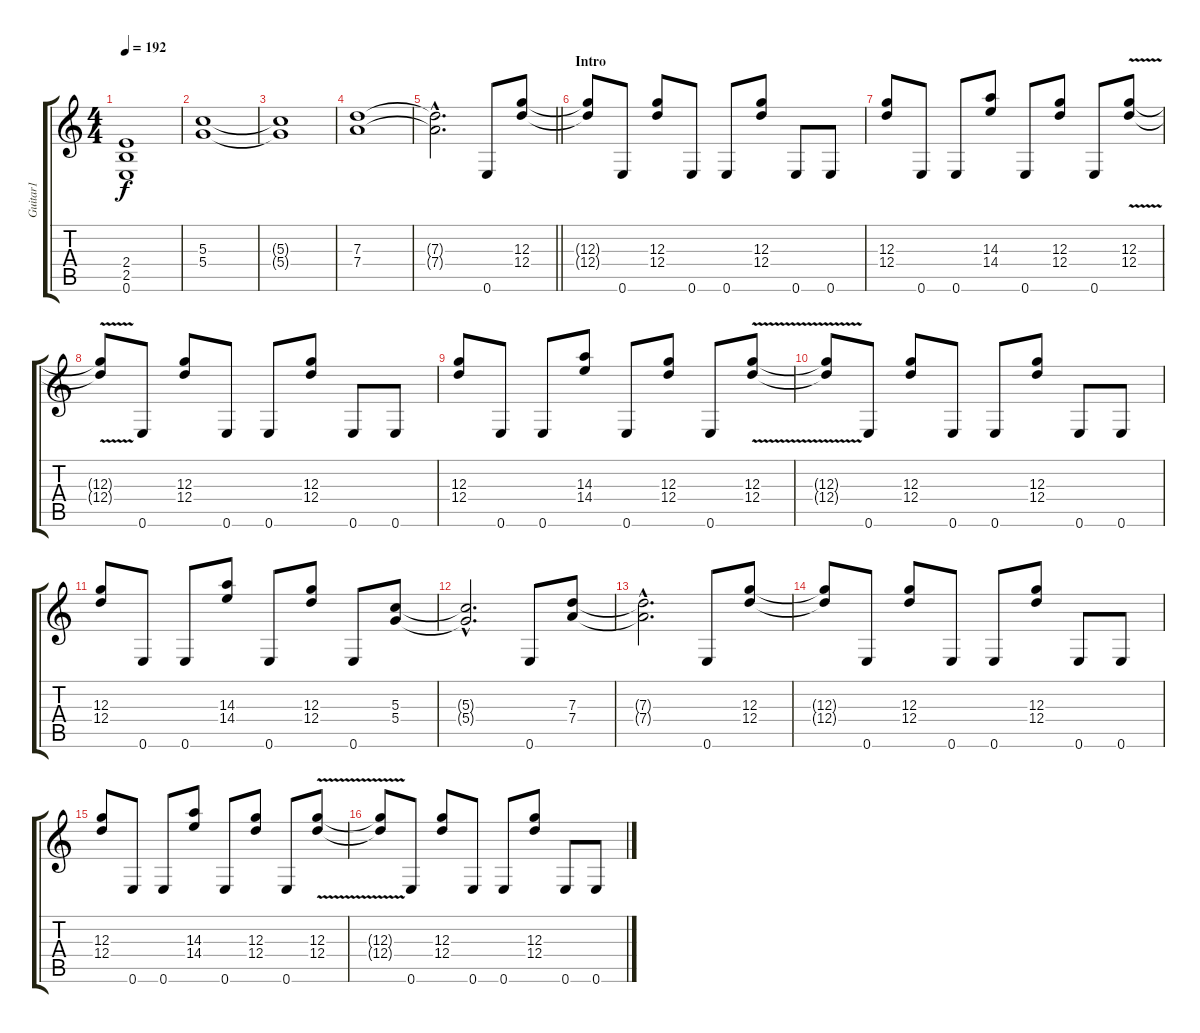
\track ("Guitar1" "Guitar1") {instrument distortionguitar}
\staff {score tabs}
\tuning (E4 B3 G3 D3 A2 E2) {hide}
\ts (4 4)
\tempo 192
\clef g2
\ks c
(2.4{t} 2.5{t} 0.6{t}).1{dy f} |
(5.3 5.4).1 |
(5.3{t} 5.4{t}).1 |
(7.3 7.4).1 |
\barLineRight lightlight
(7.3{hac t} 7.4{hac t}).2{d} 0.6.8 (12.3 12.4).8 |
\section ("" "Intro")
(12.3{t} 12.4{t}).8 0.6.8 (12.3 12.4).8 0.6.8 0.6.8 (12.3 12.4).8 0.6.8 0.6.8 |
(12.3 12.4).8 0.6.8 0.6.8 (14.3 14.4).8 0.6.8 (12.3 12.4).8 0.6.8 (12.3 12.4{v}).8 |
(12.3{t} 12.4{t}).8 0.6.8 (12.3 12.4).8 0.6.8 0.6.8 (12.3 12.4).8 0.6.8 0.6.8 |
(12.3 12.4).8 0.6.8 0.6.8 (14.3 14.4).8 0.6.8 (12.3 12.4).8 0.6.8 (12.3 12.4{v}).8 |
(12.3{t} 12.4{t}).8 0.6.8 (12.3 12.4).8 0.6.8 0.6.8 (12.3 12.4).8 0.6.8 0.6.8 |
(12.3 12.4).8 0.6.8 0.6.8 (14.3 14.4).8 0.6.8 (12.3 12.4).8 0.6.8 (5.3 5.4).8 |
(5.3{hac t} 5.4{hac t}).2{d} 0.6.8 (7.3 7.4).8 |
(7.3{hac t} 7.4{hac t}).2{d} 0.6.8 (12.3 12.4).8 |
(12.3{t} 12.4{t}).8 0.6.8 (12.3 12.4).8 0.6.8 0.6.8 (12.3 12.4).8 0.6.8 0.6.8 |
(12.3 12.4).8 0.6.8 0.6.8 (14.3 14.4).8 0.6.8 (12.3 12.4).8 0.6.8 (12.3 12.4{v}).8 |
(12.3{t} 12.4{t}).8 0.6.8 (12.3 12.4).8 0.6.8 0.6.8 (12.3 12.4).8 0.6.8 0.6.8
